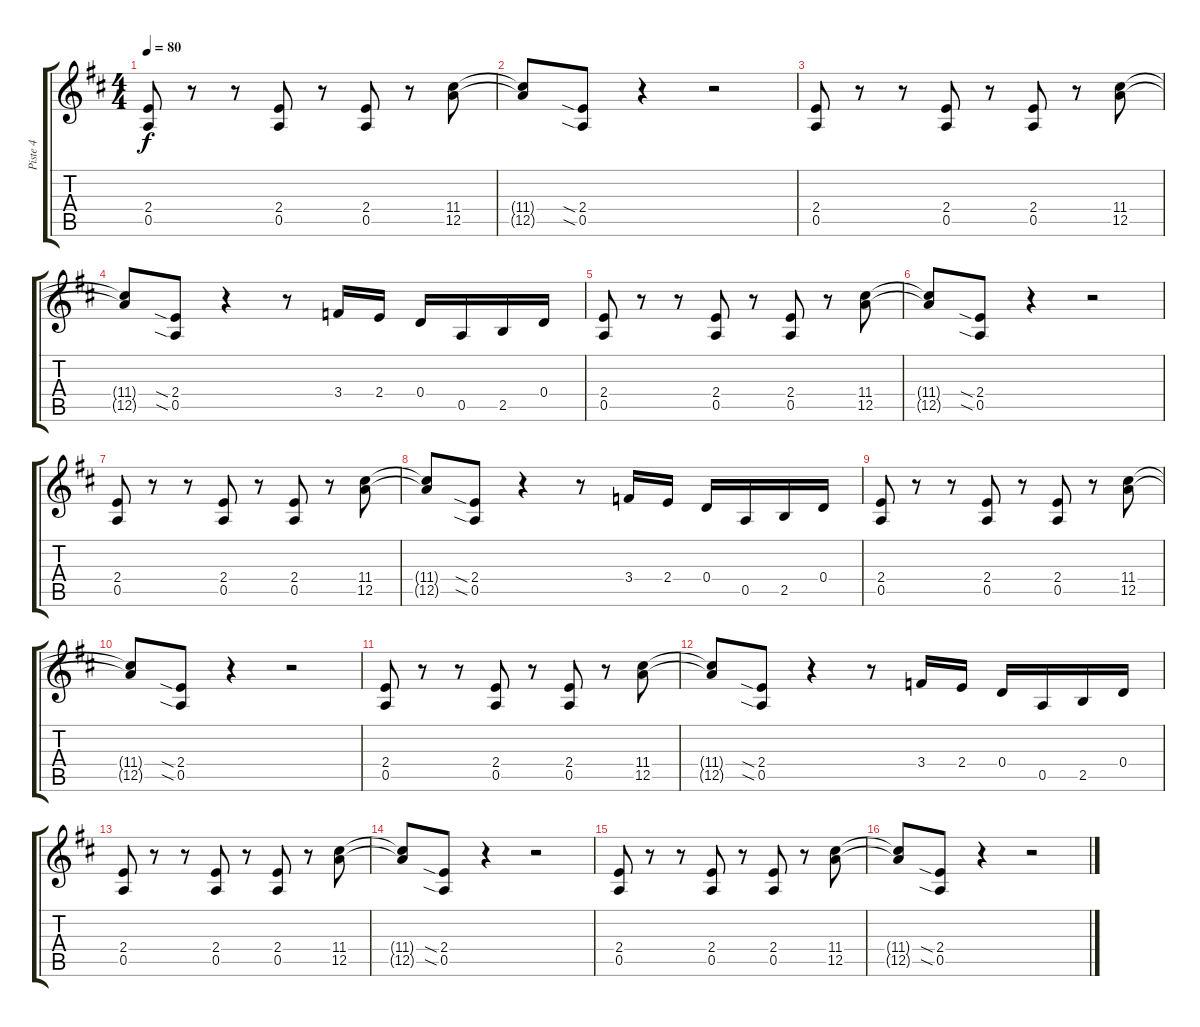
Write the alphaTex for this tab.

\track ("Piste 4" "Piste 4") {instrument distortionguitar}
\staff {score tabs}
\tuning (D4 A3 G3 D3 A2 D2) {hide}
\ts (4 4)
\tempo 80
\clef g2
\ks d
(2.4 0.5).8{dy f} r.8 r.8 (2.4 0.5).8 r.8 (2.4 0.5).8 r.8 (11.4 12.5).8 |
(11.4{t} 12.5{t}).8 (2.4{sia} 0.5{sia}).8 r.4 r.2 |
(2.4 0.5).8 r.8 r.8 (2.4 0.5).8 r.8 (2.4 0.5).8 r.8 (11.4 12.5).8 |
(11.4{t} 12.5{t}).8 (2.4{sia} 0.5{sia}).8 r.4 r.8 3.4.16 2.4.16 0.4.16 0.5.16 2.5.16 0.4.16 |
(2.4 0.5).8 r.8 r.8 (2.4 0.5).8 r.8 (2.4 0.5).8 r.8 (11.4 12.5).8 |
(11.4{t} 12.5{t}).8 (2.4{sia} 0.5{sia}).8 r.4 r.2 |
(2.4 0.5).8 r.8 r.8 (2.4 0.5).8 r.8 (2.4 0.5).8 r.8 (11.4 12.5).8 |
(11.4{t} 12.5{t}).8 (2.4{sia} 0.5{sia}).8 r.4 r.8 3.4.16 2.4.16 0.4.16 0.5.16 2.5.16 0.4.16 |
(2.4 0.5).8 r.8 r.8 (2.4 0.5).8 r.8 (2.4 0.5).8 r.8 (11.4 12.5).8 |
(11.4{t} 12.5{t}).8 (2.4{sia} 0.5{sia}).8 r.4 r.2 |
(2.4 0.5).8 r.8 r.8 (2.4 0.5).8 r.8 (2.4 0.5).8 r.8 (11.4 12.5).8 |
(11.4{t} 12.5{t}).8 (2.4{sia} 0.5{sia}).8 r.4 r.8 3.4.16 2.4.16 0.4.16 0.5.16 2.5.16 0.4.16 |
(2.4 0.5).8 r.8 r.8 (2.4 0.5).8 r.8 (2.4 0.5).8 r.8 (11.4 12.5).8 |
(11.4{t} 12.5{t}).8 (2.4{sia} 0.5{sia}).8 r.4 r.2 |
(2.4 0.5).8 r.8 r.8 (2.4 0.5).8 r.8 (2.4 0.5).8 r.8 (11.4 12.5).8 |
(11.4{t} 12.5{t}).8 (2.4{sia} 0.5{sia}).8 r.4 r.2
